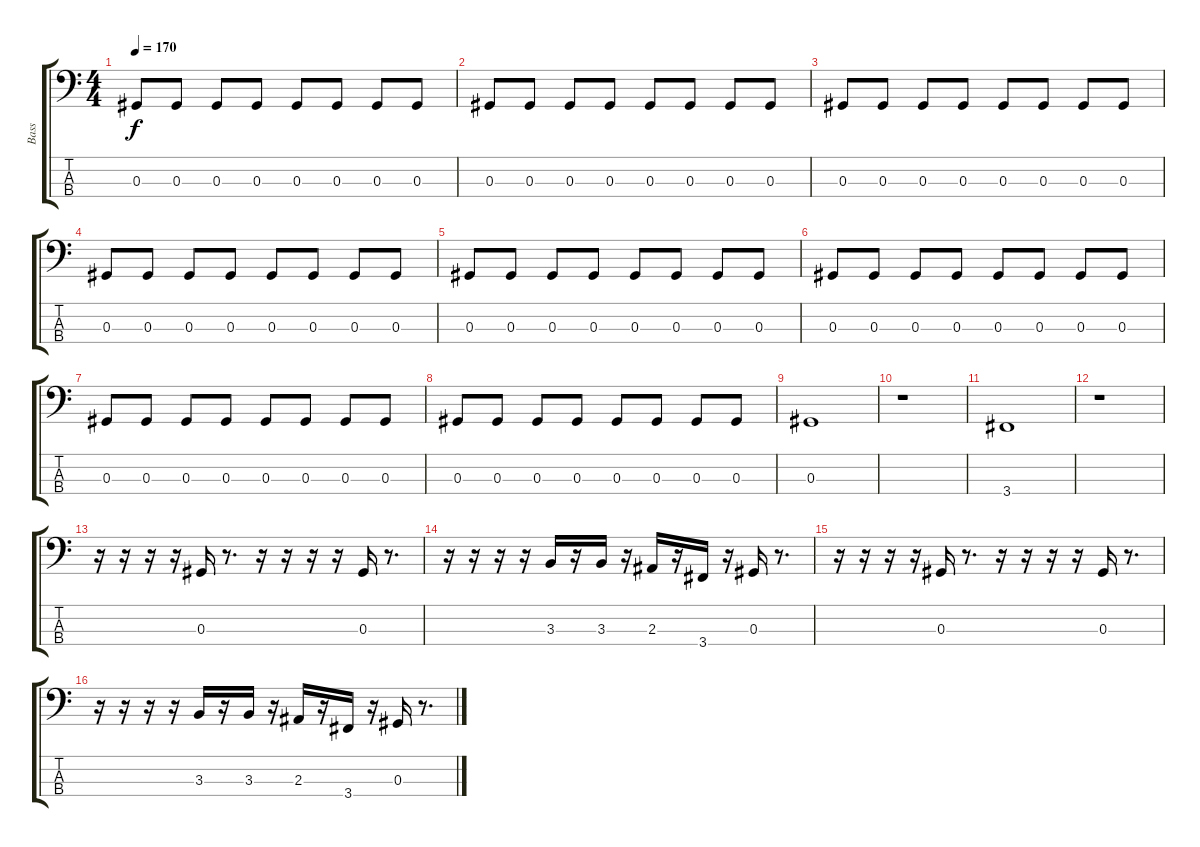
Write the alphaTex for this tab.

\track ("Bass" "Bass") {instrument electricbassfinger}
\staff {score tabs}
\tuning (Gb2 Db2 Ab1 Eb1) {hide}
\ts (4 4)
\tempo 170
\clef f4
\ks c
0.3.8{dy f} 0.3.8 0.3.8 0.3.8 0.3.8 0.3.8 0.3.8 0.3.8 |
0.3.8 0.3.8 0.3.8 0.3.8 0.3.8 0.3.8 0.3.8 0.3.8 |
0.3.8 0.3.8 0.3.8 0.3.8 0.3.8 0.3.8 0.3.8 0.3.8 |
0.3.8 0.3.8 0.3.8 0.3.8 0.3.8 0.3.8 0.3.8 0.3.8 |
0.3.8 0.3.8 0.3.8 0.3.8 0.3.8 0.3.8 0.3.8 0.3.8 |
0.3.8 0.3.8 0.3.8 0.3.8 0.3.8 0.3.8 0.3.8 0.3.8 |
0.3.8 0.3.8 0.3.8 0.3.8 0.3.8 0.3.8 0.3.8 0.3.8 |
0.3.8 0.3.8 0.3.8 0.3.8 0.3.8 0.3.8 0.3.8 0.3.8 |
0.3.1 |
r.1 |
3.4.1 |
r.1 |
r.16 r.16 r.16 r.16 0.3.16 r.8{d} r.16 r.16 r.16 r.16 0.3.16 r.8{d} |
r.16 r.16 r.16 r.16 3.3.16 r.16 3.3.16 r.16 2.3.16 r.16 3.4.16 r.16 0.3.16 r.8{d} |
r.16 r.16 r.16 r.16 0.3.16 r.8{d} r.16 r.16 r.16 r.16 0.3.16 r.8{d} |
r.16 r.16 r.16 r.16 3.3.16 r.16 3.3.16 r.16 2.3.16 r.16 3.4.16 r.16 0.3.16 r.8{d}
